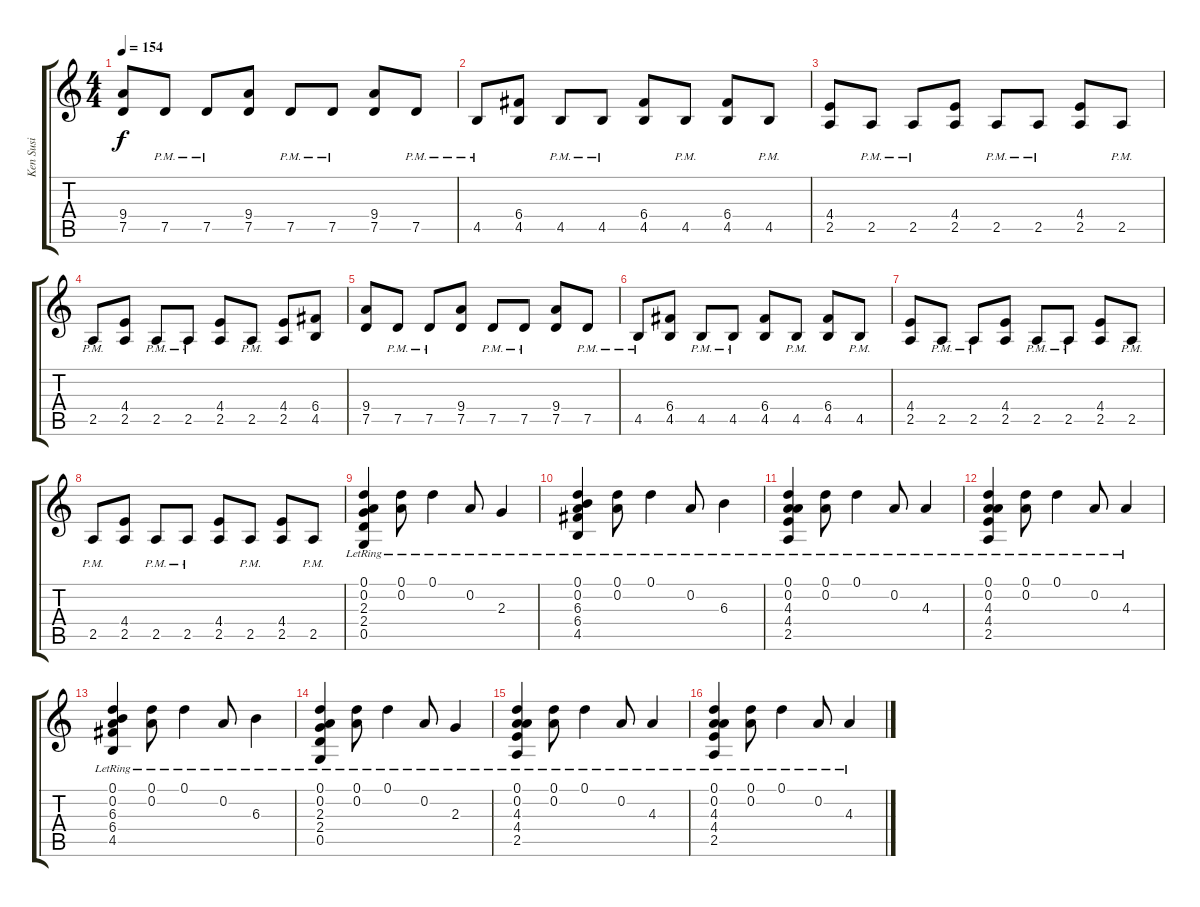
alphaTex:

\track ("Ken Susi" "Ken Susi") {instrument distortionguitar}
\staff {score tabs}
\tuning (D4 A3 F3 C3 G2 C2) {hide}
\ts (4 4)
\tempo 154
\clef g2
\ks c
(9.4 7.5).8{dy f} 7.5{pm}.8 7.5{pm}.8 (9.4 7.5).8 7.5{pm}.8 7.5{pm}.8 (9.4 7.5).8 7.5{pm}.8 |
4.5{pm}.8 (6.4 4.5).8 4.5{pm}.8 4.5{pm}.8 (6.4 4.5).8 4.5{pm}.8 (6.4 4.5).8 4.5{pm}.8 |
(4.4 2.5).8 2.5{pm}.8 2.5{pm}.8 (4.4 2.5).8 2.5{pm}.8 2.5{pm}.8 (4.4 2.5).8 2.5{pm}.8 |
2.5{pm}.8 (4.4 2.5).8 2.5{pm}.8 2.5{pm}.8 (4.4 2.5).8 2.5{pm}.8 (4.4 2.5).8 (6.4 4.5).8 |
(9.4 7.5).8 7.5{pm}.8 7.5{pm}.8 (9.4 7.5).8 7.5{pm}.8 7.5{pm}.8 (9.4 7.5).8 7.5{pm}.8 |
4.5{pm}.8 (6.4 4.5).8 4.5{pm}.8 4.5{pm}.8 (6.4 4.5).8 4.5{pm}.8 (6.4 4.5).8 4.5{pm}.8 |
(4.4 2.5).8 2.5{pm}.8 2.5{pm}.8 (4.4 2.5).8 2.5{pm}.8 2.5{pm}.8 (4.4 2.5).8 2.5{pm}.8 |
2.5{pm}.8 (4.4 2.5).8 2.5{pm}.8 2.5{pm}.8 (4.4 2.5).8 2.5{pm}.8 (4.4 2.5).8 2.5{pm}.8 |
(0.1{lr} 0.2{lr} 2.3{lr} 2.4{lr} 0.5{lr}).4 (0.1{lr} 0.2{lr}).8 0.1{lr}.4 0.2{lr}.8 2.3{lr}.4 |
(0.1{lr} 0.2{lr} 6.3{lr} 6.4{lr} 4.5{lr}).4 (0.1{lr} 0.2{lr}).8 0.1{lr}.4 0.2{lr}.8 6.3{lr}.4 |
(0.1{lr} 0.2{lr} 4.3{lr} 4.4{lr} 2.5{lr}).4 (0.1{lr} 0.2{lr}).8 0.1{lr}.4 0.2{lr}.8 4.3{lr}.4 |
(0.1{lr} 0.2{lr} 4.3{lr} 4.4{lr} 2.5{lr}).4 (0.1{lr} 0.2{lr}).8 0.1{lr}.4 0.2{lr}.8 4.3{lr}.4 |
(0.1{lr} 0.2{lr} 6.3{lr} 6.4{lr} 4.5{lr}).4 (0.1{lr} 0.2{lr}).8 0.1{lr}.4 0.2{lr}.8 6.3{lr}.4 |
(0.1{lr} 0.2{lr} 2.3{lr} 2.4{lr} 0.5{lr}).4 (0.1{lr} 0.2{lr}).8 0.1{lr}.4 0.2{lr}.8 2.3{lr}.4 |
(0.1{lr} 0.2{lr} 4.3{lr} 4.4{lr} 2.5{lr}).4 (0.1{lr} 0.2{lr}).8 0.1{lr}.4 0.2{lr}.8 4.3{lr}.4 |
(0.1{lr} 0.2{lr} 4.3{lr} 4.4{lr} 2.5{lr}).4 (0.1{lr} 0.2{lr}).8 0.1{lr}.4 0.2{lr}.8 4.3{lr}.4
